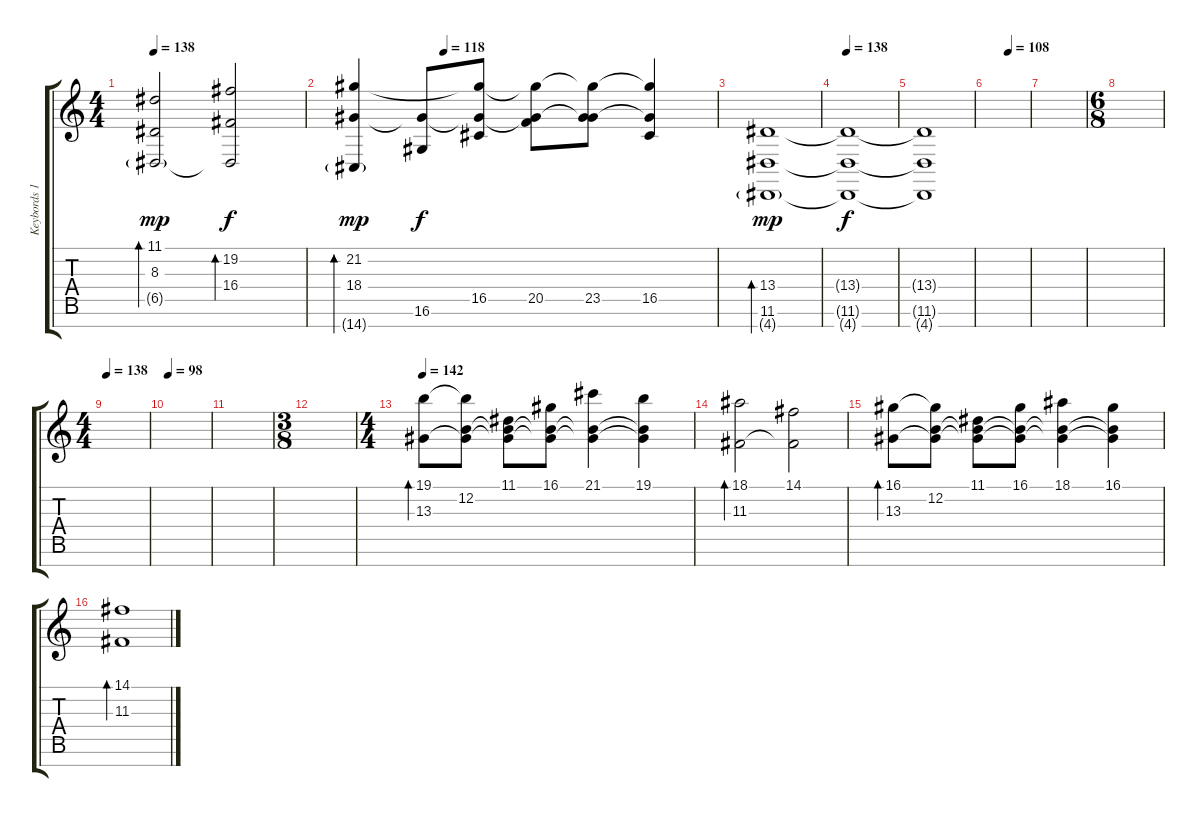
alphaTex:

\track ("Keybords 1" "Keybords 1") {instrument brightacousticpiano}
\staff {score tabs}
\tuning (E4 B3 G3 D3 A2 E2 B1) {hide}
\ts (4 4)
\tempo 138
\clef g2
\ks c
(11.1 8.3 6.5{g}).2{bd 120 dy mp} (19.2 16.4 6.5{t}).2{bd 120 dy f} |
\tempo (118 0.25)
(21.2 18.4 14.7{g}).4{bd 120 dy mp} (18.4{t} 16.6).8{dy f} (21.2{t} 18.4{t} 16.5).8 (21.2{t} 18.4{t} 20.5).8 (21.2{t} 18.4{t} 23.5).8 (21.2{t} 18.4{t} 16.5).4 |
(13.4 11.6 4.7{g}).1{bd 480 dy mp} |
\tempo 138
(13.4{t} 11.6{t} 4.7{t}).1{dy f} |
(13.4{t} 11.6{t} 4.7{t}).1 |
\tempo (108 0.5)
|
|
\ts (6 8)
|
\ts (4 4)
\tempo 138
|
\tempo 98
|
|
\ts (3 8)
|
\ts (4 4)
\tempo 142
(19.1 13.3).8{bd 120} (19.1{t} 12.2 13.3{t}).8 (11.1 12.2{t} 13.3{t}).8 (16.1 12.2{t} 13.3{t}).8 (21.1 12.2{t} 13.3{t}).4 (19.1 12.2{t} 13.3{t}).4 |
(18.1 11.3).2{bd 120} (14.1 11.3{t}).2 |
(16.1 13.3).8{bd 120} (16.1{t} 12.2 13.3{t}).8 (11.1 12.2{t} 13.3{t}).8 (16.1 12.2{t} 13.3{t}).8 (18.1 12.2{t} 13.3{t}).4 (16.1 12.2{t} 13.3{t}).4 |
(14.1 11.3).1{bd 120}
